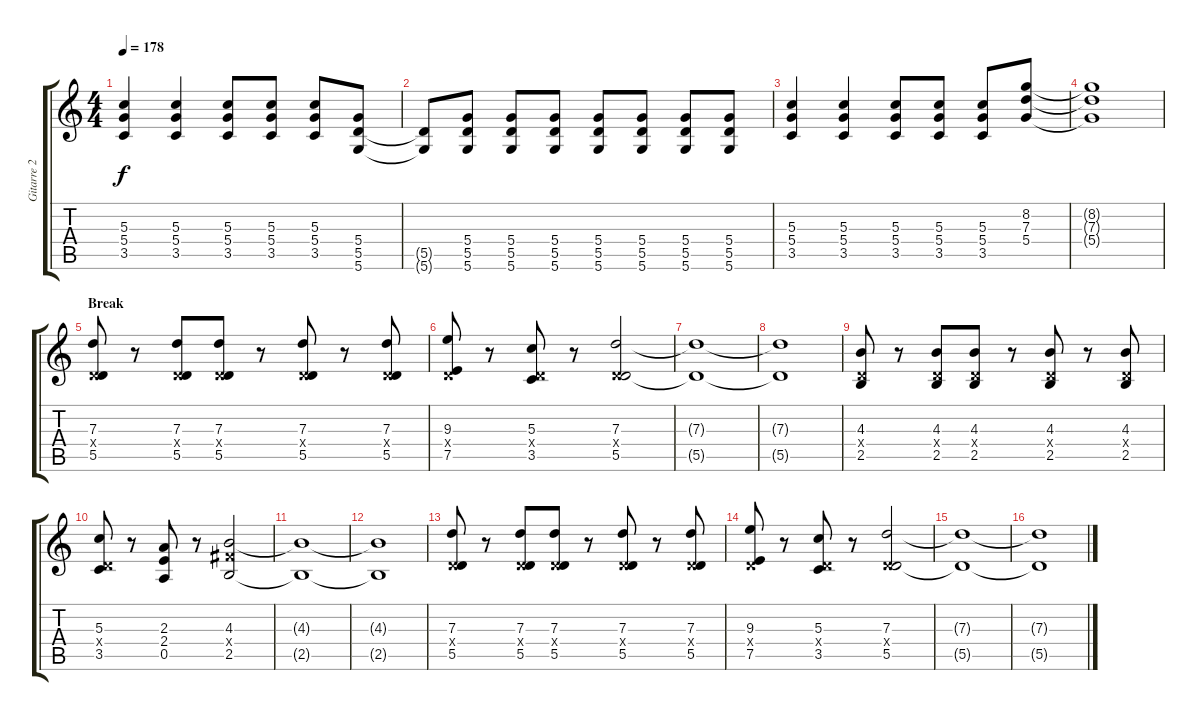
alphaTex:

\track ("Gitarre 2" "Gitarre 2") {instrument distortionguitar}
\staff {score tabs}
\tuning (E4 B3 G3 D3 A2 D2) {hide}
\ts (4 4)
\tempo 178
\clef g2
\ks c
(5.3 5.4 3.5).4{dy f} (5.3 5.4 3.5).4 (5.3 5.4 3.5).8 (5.3 5.4 3.5).8 (5.3 5.4 3.5).8 (5.4 5.5 5.6).8 |
(5.5{t} 5.6{t}).8 (5.4 5.5 5.6).8 (5.4 5.5 5.6).8 (5.4 5.5 5.6).8 (5.4 5.5 5.6).8 (5.4 5.5 5.6).8 (5.4 5.5 5.6).8 (5.4 5.5 5.6).8 |
(5.3 5.4 3.5).4 (5.3 5.4 3.5).4 (5.3 5.4 3.5).8 (5.3 5.4 3.5).8 (5.3 5.4 3.5).8 (8.2 7.3 5.4).8 |
(8.2{t} 7.3{t} 5.4{t}).1 |
\section ("" "Break")
(7.3 0.4{x} 5.5).8 r.8 (7.3 0.4{x} 5.5).8 (7.3 0.4{x} 5.5).8 r.8 (7.3 0.4{x} 5.5).8 r.8 (7.3 0.4{x} 5.5).8 |
(9.3 0.4{x} 7.5).8 r.8 (5.3 0.4{x} 3.5).8 r.8 (7.3 0.4{x} 5.5).2 |
(7.3{t} 5.5{t}).1 |
(7.3{t} 5.5{t}).1 |
(4.3 0.4{x} 2.5).8 r.8 (4.3 0.4{x} 2.5).8 (4.3 0.4{x} 2.5).8 r.8 (4.3 0.4{x} 2.5).8 r.8 (4.3 0.4{x} 2.5).8 |
(5.3 0.4{x} 3.5).8 r.8 (2.3 2.4 0.5).8 r.8 (4.3 4.4{x} 2.5).2 |
(4.3{t} 2.5{t}).1 |
(4.3{t} 2.5{t}).1 |
(7.3 0.4{x} 5.5).8 r.8 (7.3 0.4{x} 5.5).8 (7.3 0.4{x} 5.5).8 r.8 (7.3 0.4{x} 5.5).8 r.8 (7.3 0.4{x} 5.5).8 |
(9.3 0.4{x} 7.5).8 r.8 (5.3 0.4{x} 3.5).8 r.8 (7.3 0.4{x} 5.5).2 |
(7.3{t} 5.5{t}).1 |
(7.3{t} 5.5{t}).1
